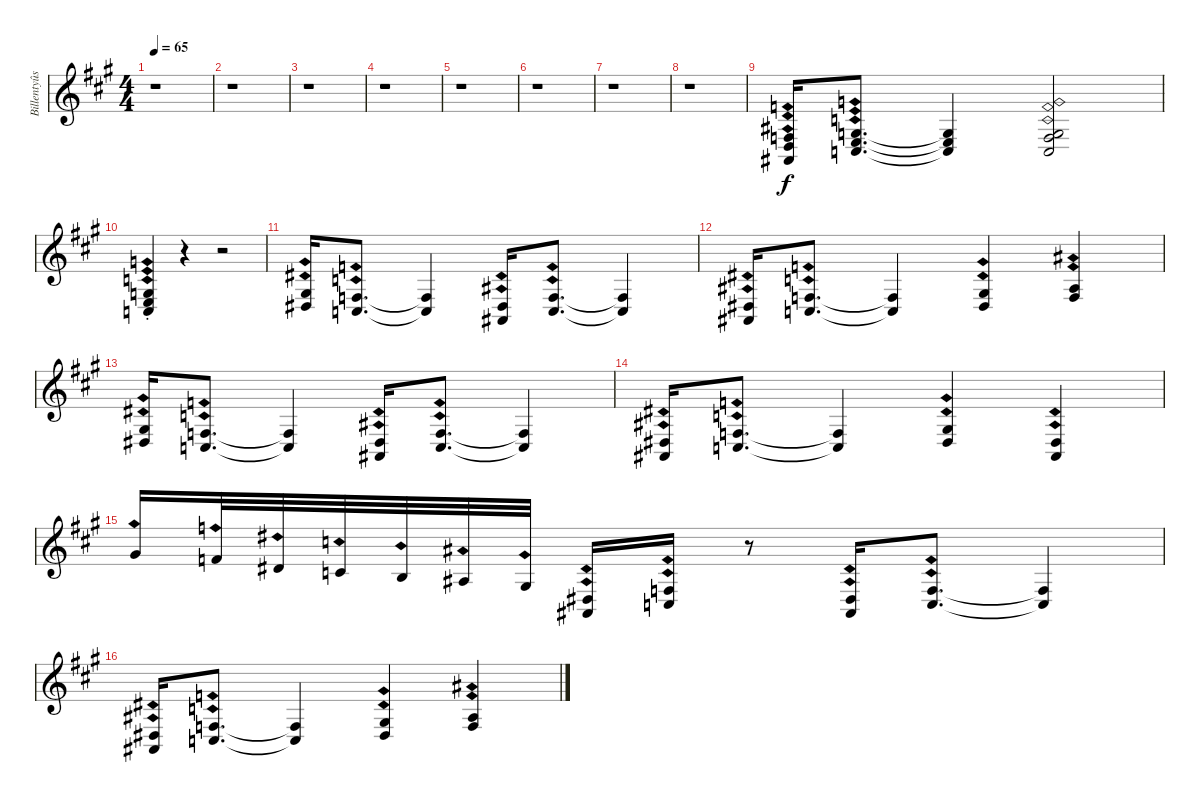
\track ("Billentyûs (Mats Olausson)" "Billentyûs") {instrument rockorgan}
\staff {score}
\tuning (E4 B3 G3 D3 A2 E2) {hide}
\ts (4 4)
\tempo 65
\clef g2
\ks a
r.1{dy f instrument rockorgan} |
r.1 |
r.1 |
r.1 |
r.1 |
r.1 |
r.1 |
r.1 |
(3.4{ph 12} 5.5{ph 12} 6.6{ph 12}).16 (5.4{ph 12} 7.5{ph 12} 8.6{ph 12}).8{d} (5.4{t} 7.5{t} 8.6{t}).4 (5.4{ph 12} 8.5{ph 12} 8.6{ph 12}).2 |
(5.4{ph 12 st} 7.5{ph 12 st} 8.6{ph 12 st}).4 r.4 r.2 |
(1.3{ph 12} 1.4{ph 12}).16 (3.4{ph 12} 3.5{ph 12}).8{d} (3.4{t} 3.5{t}).4 (1.4{ph 12} 1.5{ph 12}).16 (3.4{ph 12} 3.5{ph 12}).8{d} (3.4{t} 3.5{t}).4 |
(1.4{ph 12} 1.5{ph 12}).16 (3.4{ph 12} 3.5{ph 12}).8{d} (3.4{t} 3.5{t}).4 (1.3{ph 12} 1.4{ph 12}).4 (3.3{ph 12} 3.4{ph 12}).4 |
(1.3{ph 12} 1.4{ph 12}).16 (3.4{ph 12} 3.5{ph 12}).8{d} (3.4{t} 3.5{t}).4 (1.4{ph 12} 1.5{ph 12}).16 (3.4{ph 12} 3.5{ph 12}).8{d} (3.4{t} 3.5{t}).4 |
(1.4{ph 12} 1.5{ph 12}).16 (3.4{ph 12} 3.5{ph 12}).8{d} (3.4{t} 3.5{t}).4 (1.3{ph 12} 1.4{ph 12}).4 (1.4{ph 12} 1.5{ph 12}).4 |
4.1{ph 12}.16 1.1{ph 12}.32 4.2{ph 12}.32 1.2{ph 12}.32 0.2{ph 12}.32 3.3{ph 12}.32 1.3{ph 12}.32 (1.4{ph 12} 1.5{ph 12}).16 (3.4{ph 12} 3.5{ph 12}).16 r.8 (1.4{ph 12} 1.5{ph 12}).16 (3.4{ph 12} 3.5{ph 12}).8{d} (3.4{t} 3.5{t}).4 |
(1.4{ph 12} 1.5{ph 12}).16 (3.4{ph 12} 3.5{ph 12}).8{d} (3.4{t} 3.5{t}).4 (1.3{ph 12} 1.4{ph 12}).4 (3.3{ph 12} 3.4{ph 12}).4
